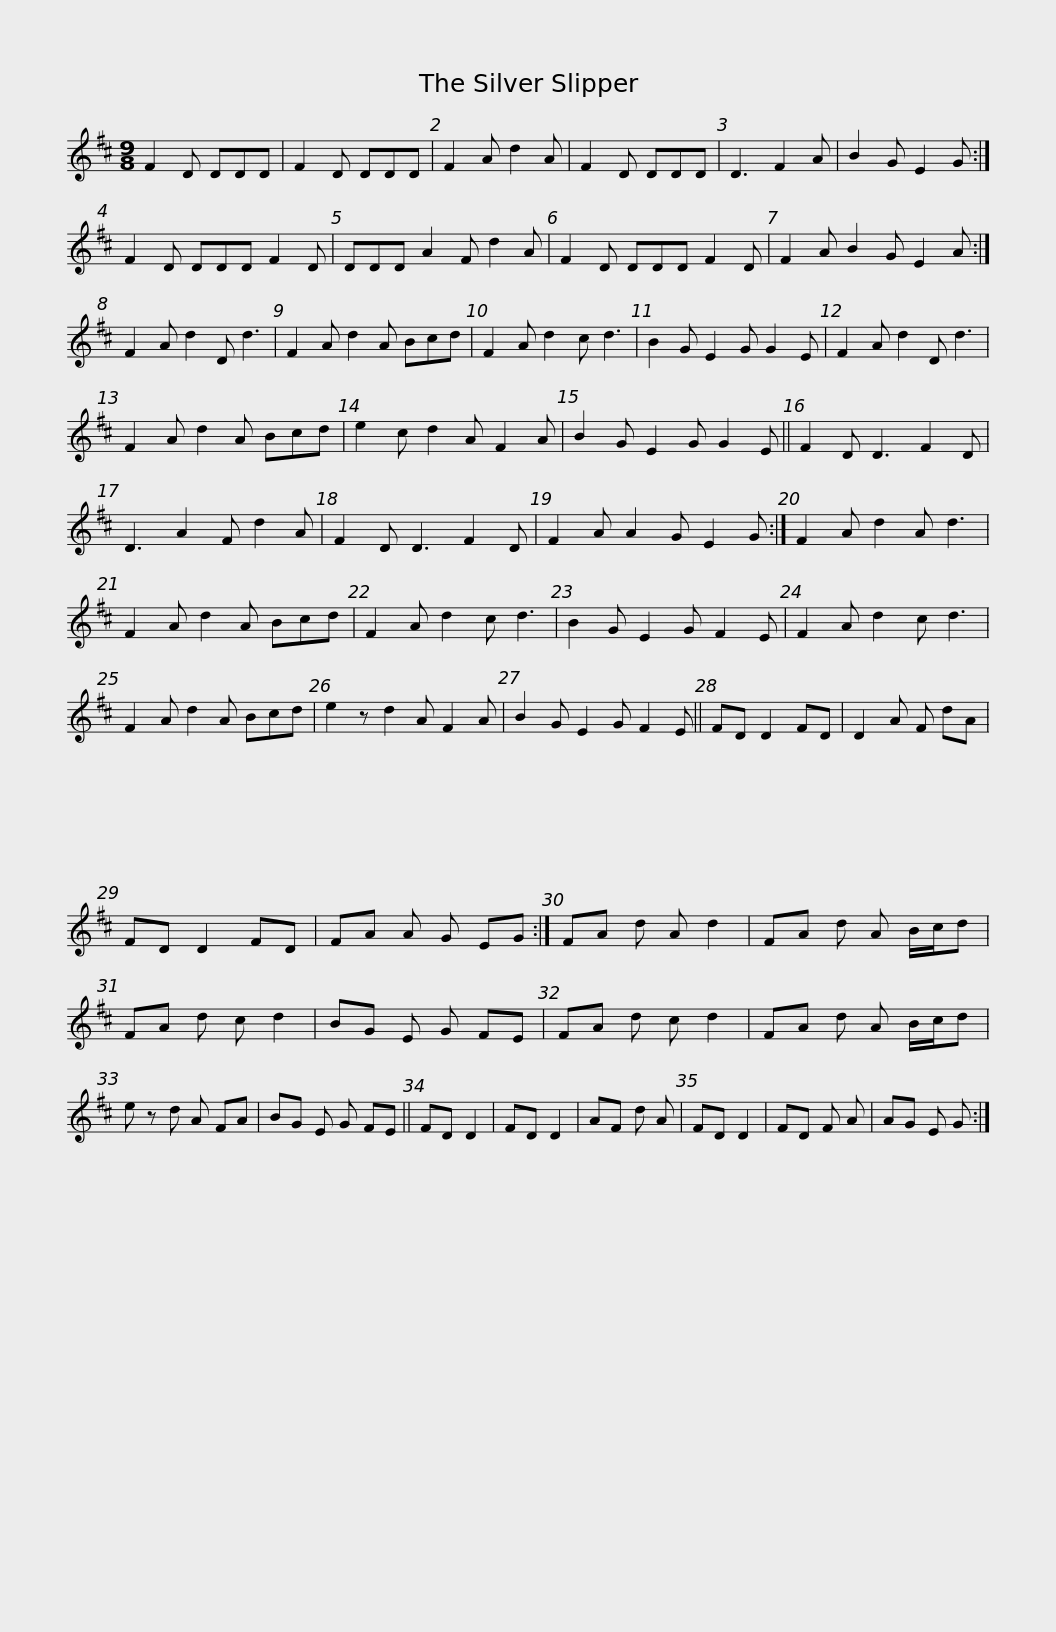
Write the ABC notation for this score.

X:1
L:1/8
M:9/8
I:linebreak $
K:D
V:1 treble
V:1
 F2 D DDD | F2 D DDD | F2 A d2 A | F2 D DDD | D3 F2 A | %5
 B2 G E2 G :| F2 D DDD F2 D |$ DDD A2 F d2 A | F2 D DDD F2 D | F2 A B2 G E2 A :| %10
 F2 A d2 D d3 | F2 A d2 A Bcd |$ F2 A d2 c d3 | B2 G E2 G G2 E | F2 A d2 D d3 | %15
 F2 A d2 A Bcd | e2 c d2 A F2 A | B2 G E2 G G2 E ||$ F2 D D3 F2 D | D3 A2 F d2 A | %20
 F2 D D3 F2 D | F2 A A2 G E2 G :| F2 A d2 A d3 | F2 A d2 A Bcd |$ F2 A d2 c d3 | %25
 B2 G E2 G F2 E | F2 A d2 c d3 | F2 A d2 A Bcd | e2 z d2 A F2 A | B2 G E2 G F2 E ||$ %30
 FD D2 FD | D2 A F dA | FD D2 FD | FA A G EG :| FA d A d2 | %35
 FA d A B/c/d | FA d c d2 |$ BG E G FE | FA d c d2 | FA d A B/c/d | %40
 e z d A FA | BG E G FE || FD D2 | FD D2 | AF d A |$ %45
 FD D2 | FD F A | AG E G :| %48
